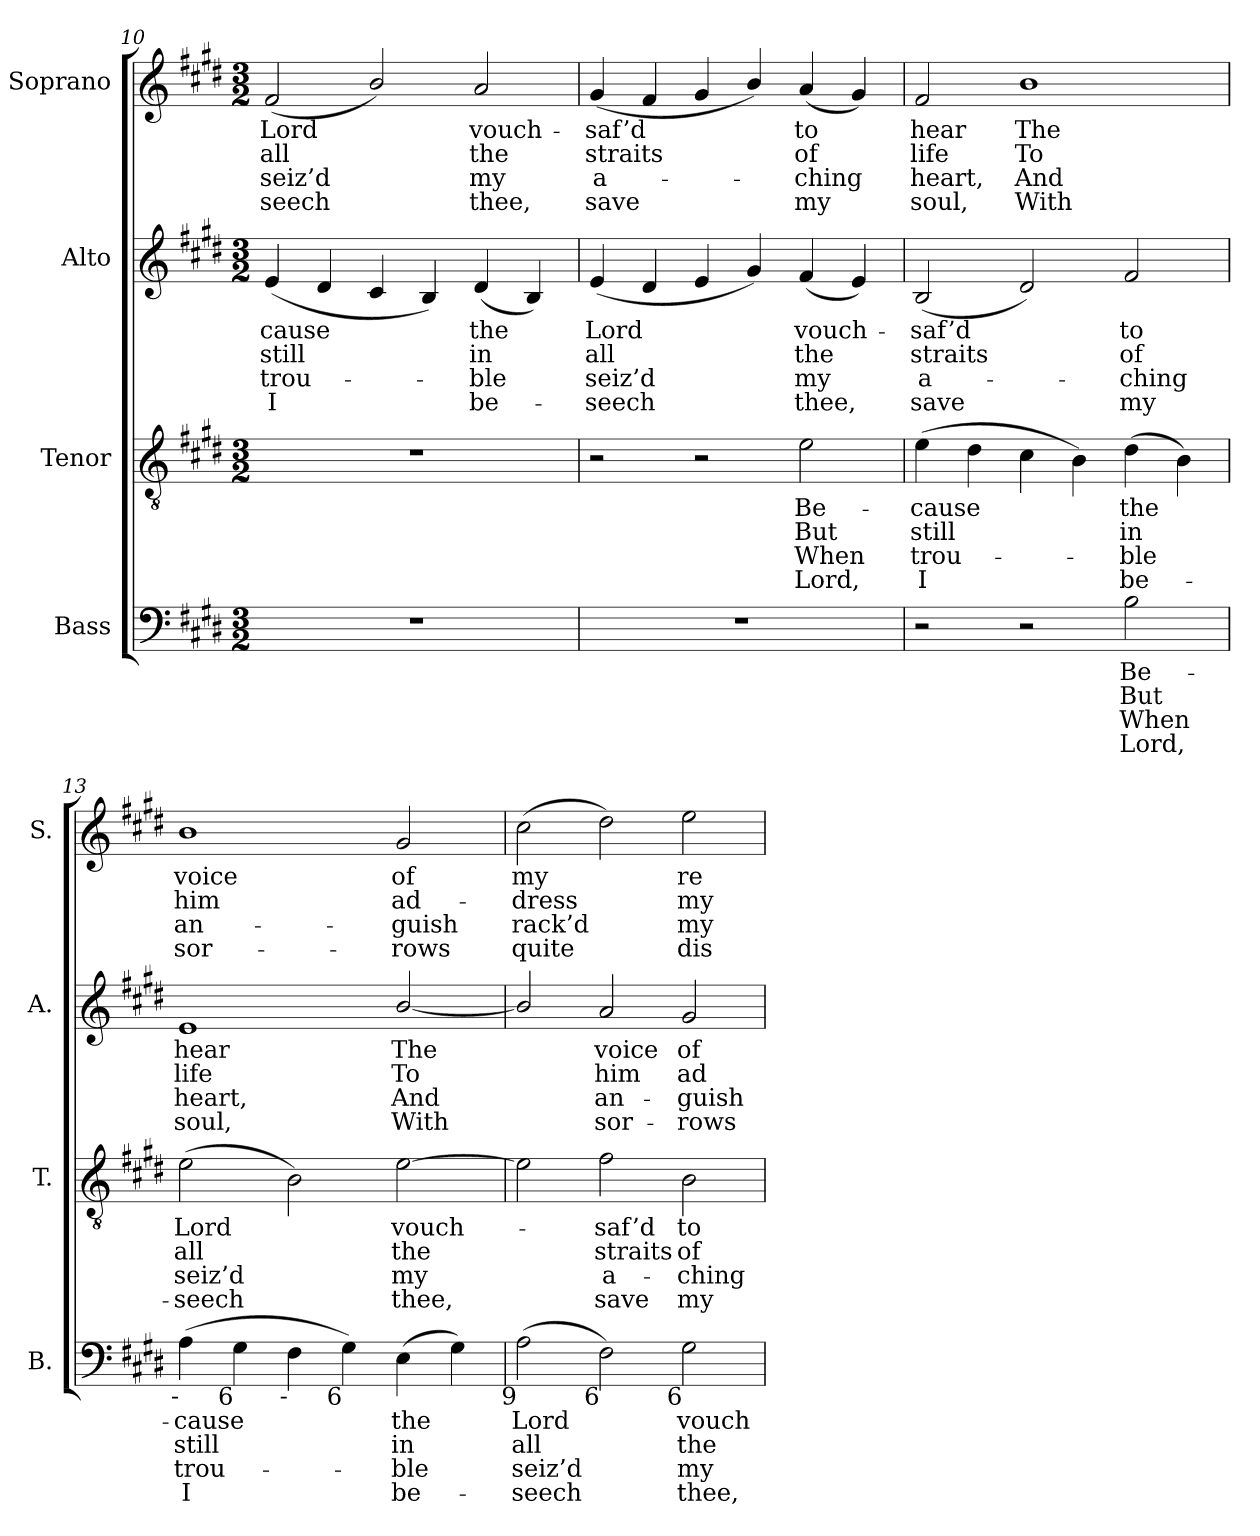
**kern	**text	**text	**text	**text	**kern	**text	**text	**text	**text	**kern	**text	**text	**text	**text	**kern	**text	**text	**text	**text
*part4	*part4	*part4	*part4	*part4	*part3	*part3	*part3	*part3	*part3	*part2	*part2	*part2	*part2	*part2	*part1	*part1	*part1	*part1	*part1
*staff4	*staff4	*staff4	*staff4	*staff4	*staff3	*staff3	*staff3	*staff3	*staff3	*staff2	*staff2	*staff2	*staff2	*staff2	*staff1	*staff1	*staff1	*staff1	*staff1
*I"Bass	*	*	*	*	*I"Tenor	*	*	*	*	*I"Alto	*	*	*	*	*I"Soprano	*	*	*	*
*I'B.	*	*	*	*	*I'T.	*	*	*	*	*I'A.	*	*	*	*	*I'S.	*	*	*	*
*clefF4	*	*	*	*	*clefGv2	*	*	*	*	*clefG2	*	*	*	*	*clefG2	*	*	*	*
*	*	*	*	*	*ITrd7c12	*	*	*	*	*	*	*	*	*	*	*	*	*	*
*k[f#c#g#d#]	*	*	*	*	*k[f#c#g#d#]	*	*	*	*	*k[f#c#g#d#]	*	*	*	*	*k[f#c#g#d#]	*	*	*	*
*E:	*	*	*	*	*E:	*	*	*	*	*E:	*	*	*	*	*E:	*	*	*	*
*M3/2	*	*	*	*	*M3/2	*	*	*	*	*M3/2	*	*	*	*	*M3/2	*	*	*	*
=10	=10	=10	=10	=10	=10	=10	=10	=10	=10	=10	=10	=10	=10	=10	=10	=10	=10	=10	=10
!LO:N:vis=1	!	!	!	!	!LO:N:vis=1	!	!	!	!	!	!	!	!	!	!	!	!	!	!
!	!	!	!	!	!	!	!	!	!	!	!LO:LY:b:color=#000000	!LO:LY:b:color=#000000	!LO:LY:b:color=#000000	!LO:LY:b:color=#000000	!	!	!	!	!
!	!	!	!	!	!	!	!	!	!	!	!	!	!	!	!	!LO:LY:b:color=#000000	!LO:LY:b:color=#000000	!LO:LY:b:color=#000000	!LO:LY:b:color=#000000
1.r	.	.	.	.	1.r	.	.	.	.	(4ei/	-cause	still	trou-	-I	(2f#i/	Lord	all	-seiz’d	seech
.	.	.	.	.	.	.	.	.	.	4d#i/	.	.	.	.	.	.	.	.	.
.	.	.	.	.	.	.	.	.	.	4c#i/	.	.	.	.	2bi/)	.	.	.	.
.	.	.	.	.	.	.	.	.	.	4Bi/)	.	.	.	.	.	.	.	.	.
!	!	!	!	!	!	!	!	!	!	!	!LO:LY:b:color=#000000	!LO:LY:b:color=#000000	!LO:LY:b:color=#000000	!LO:LY:b:color=#000000	!	!	!	!	!
!	!	!	!	!	!	!	!	!	!	!	!	!	!	!	!	!LO:LY:b:color=#000000	!LO:LY:b:color=#000000	!LO:LY:b:color=#000000	!LO:LY:b:color=#000000
.	.	.	.	.	.	.	.	.	.	(4d#i/	the	in	ble	be-	2ai/	vouch-	the	my	thee,
.	.	.	.	.	.	.	.	.	.	4Bi/)	.	.	.	.	.	.	.	.	.
!!LO:PB:g=z
=11	=11	=11	=11	=11	=11	=11	=11	=11	=11	=11	=11	=11	=11	=11	=11	=11	=11	=11	=11
!LO:N:vis=1	!	!	!	!	!	!	!	!	!	!	!	!	!	!	!	!	!	!	!
!	!	!	!	!	!	!	!	!	!	!	!LO:LY:b:color=#000000	!LO:LY:b:color=#000000	!LO:LY:b:color=#000000	!LO:LY:b:color=#000000	!	!	!	!	!
!	!	!	!	!	!	!	!	!	!	!	!	!	!	!	!	!LO:LY:b:color=#000000	!LO:LY:b:color=#000000	!LO:LY:b:color=#000000	!LO:LY:b:color=#000000
1.r	.	.	.	.	2r	.	.	.	.	(4ei/	Lord	all	-seiz’d	seech	(4g#i/	-saf’d	straits	a-	-save
.	.	.	.	.	.	.	.	.	.	4d#i/	.	.	.	.	4f#i/	.	.	.	.
.	.	.	.	.	2r	.	.	.	.	4ei/	.	.	.	.	4g#i/	.	.	.	.
.	.	.	.	.	.	.	.	.	.	4g#i/)	.	.	.	.	4bi/)	.	.	.	.
!	!	!	!	!	!	!LO:LY:b:color=#000000	!LO:LY:b:color=#000000	!LO:LY:b:color=#000000	!LO:LY:b:color=#000000	!	!	!	!	!	!	!	!	!	!
!	!	!	!	!	!	!	!	!	!	!	!LO:LY:b:color=#000000	!LO:LY:b:color=#000000	!LO:LY:b:color=#000000	!LO:LY:b:color=#000000	!	!	!	!	!
!	!	!	!	!	!	!	!	!	!	!	!	!	!	!	!	!LO:LY:b:color=#000000	!LO:LY:b:color=#000000	!LO:LY:b:color=#000000	!LO:LY:b:color=#000000
.	.	.	.	.	2Ei\	Be-	But	When	Lord,	(4f#i/	vouch-	the	my	thee,	(4ai/	to	of	ching	my
.	.	.	.	.	.	.	.	.	.	4ei/)	.	.	.	.	4g#i/)	.	.	.	.
=12	=12	=12	=12	=12	=12	=12	=12	=12	=12	=12	=12	=12	=12	=12	=12	=12	=12	=12	=12
!	!	!	!	!	!	!LO:LY:b:color=#000000	!LO:LY:b:color=#000000	!LO:LY:b:color=#000000	!LO:LY:b:color=#000000	!	!	!	!	!	!	!	!	!	!
!	!	!	!	!	!	!	!	!	!	!	!LO:LY:b:color=#000000	!LO:LY:b:color=#000000	!LO:LY:b:color=#000000	!LO:LY:b:color=#000000	!	!	!	!	!
!	!	!	!	!	!	!	!	!	!	!	!	!	!	!	!	!LO:LY:b:color=#000000	!LO:LY:b:color=#000000	!LO:LY:b:color=#000000	!LO:LY:b:color=#000000
2r	.	.	.	.	(4Ei\	-cause	still	trou-	-I	(2Bi/	-saf’d	straits	a-	-save	2f#i/	hear	life	heart,	soul,
.	.	.	.	.	4D#i\	.	.	.	.	.	.	.	.	.	.	.	.	.	.
!	!	!	!	!	!	!	!	!	!	!	!	!	!	!	!	!LO:LY:b:color=#000000	!LO:LY:b:color=#000000	!LO:LY:b:color=#000000	!LO:LY:b:color=#000000
2r	.	.	.	.	4C#i\	.	.	.	.	2d#i/)	.	.	.	.	1bi	The	To	And	With
.	.	.	.	.	4BBi\)	.	.	.	.	.	.	.	.	.	.	.	.	.	.
!	!LO:LY:b:color=#000000	!LO:LY:b:color=#000000	!LO:LY:b:color=#000000	!LO:LY:b:color=#000000	!	!	!	!	!	!	!	!	!	!	!	!	!	!	!
!	!	!	!	!	!	!LO:LY:b:color=#000000	!LO:LY:b:color=#000000	!LO:LY:b:color=#000000	!LO:LY:b:color=#000000	!	!	!	!	!	!	!	!	!	!
!	!	!	!	!	!	!	!	!	!	!	!LO:LY:b:color=#000000	!LO:LY:b:color=#000000	!LO:LY:b:color=#000000	!LO:LY:b:color=#000000	!	!	!	!	!
2Bi\	Be-	But	When	Lord,	(4D#i\	the	in	ble	be-	2f#i/	to	of	ching	my	.	.	.	.	.
.	.	.	.	.	4BBi\)	.	.	.	.	.	.	.	.	.	.	.	.	.	.
=13	=13	=13	=13	=13	=13	=13	=13	=13	=13	=13	=13	=13	=13	=13	=13	=13	=13	=13	=13
!	!LO:LY:b:color=#000000	!LO:LY:b:color=#000000	!LO:LY:b:color=#000000	!LO:LY:b:color=#000000	!	!	!	!	!	!	!	!	!	!	!	!	!	!	!
!	!	!	!	!	!	!LO:LY:b:color=#000000	!LO:LY:b:color=#000000	!LO:LY:b:color=#000000	!LO:LY:b:color=#000000	!	!	!	!	!	!	!	!	!	!
!	!	!	!	!	!	!	!	!	!	!	!LO:LY:b:color=#000000	!LO:LY:b:color=#000000	!LO:LY:b:color=#000000	!LO:LY:b:color=#000000	!	!	!	!	!
!LO:TX:b:rj:t=-	!	!	!	!	!	!	!	!	!	!	!	!	!	!	!	!	!	!	!
!	!	!	!	!	!	!	!	!	!	!	!	!	!	!	!	!LO:LY:b:color=#000000	!LO:LY:b:color=#000000	!LO:LY:b:color=#000000	!LO:LY:b:color=#000000
(4Ai\	-cause	still	trou-	-I	(2Ei\	Lord	all	-seiz’d	seech	1ei	hear	life	heart,	soul,	1bi	voice	him	an-	-sor-
!LO:TX:b:rj:t=6	!	!	!	!	!	!	!	!	!	!	!	!	!	!	!	!	!	!	!
4G#i\	.	.	.	.	.	.	.	.	.	.	.	.	.	.	.	.	.	.	.
!LO:TX:b:rj:t=-	!	!	!	!	!	!	!	!	!	!	!	!	!	!	!	!	!	!	!
4F#i\	.	.	.	.	2BBi\)	.	.	.	.	.	.	.	.	.	.	.	.	.	.
!LO:TX:b:rj:t=6	!	!	!	!	!	!	!	!	!	!	!	!	!	!	!	!	!	!	!
4G#i\)	.	.	.	.	.	.	.	.	.	.	.	.	.	.	.	.	.	.	.
!	!LO:LY:b:color=#000000	!LO:LY:b:color=#000000	!LO:LY:b:color=#000000	!LO:LY:b:color=#000000	!	!	!	!	!	!	!	!	!	!	!	!	!	!	!
!	!	!	!	!	!	!LO:LY:b:color=#000000	!LO:LY:b:color=#000000	!LO:LY:b:color=#000000	!LO:LY:b:color=#000000	!	!	!	!	!	!	!	!	!	!
!	!	!	!	!	!	!	!	!	!	!	!LO:LY:b:color=#000000	!LO:LY:b:color=#000000	!LO:LY:b:color=#000000	!LO:LY:b:color=#000000	!	!	!	!	!
!	!	!	!	!	!	!	!	!	!	!	!	!	!	!	!	!LO:LY:b:color=#000000	!LO:LY:b:color=#000000	!LO:LY:b:color=#000000	!LO:LY:b:color=#000000
(4Ei\	the	in	ble	be-	[2Ei\	vouch-	the	my	thee,	[2bi/	The	To	And	With	2g#i/	of	ad-	-guish	rows
4G#i\)	.	.	.	.	.	.	.	.	.	.	.	.	.	.	.	.	.	.	.
=14	=14	=14	=14	=14	=14	=14	=14	=14	=14	=14	=14	=14	=14	=14	=14	=14	=14	=14	=14
!	!LO:LY:b:color=#000000	!LO:LY:b:color=#000000	!LO:LY:b:color=#000000	!LO:LY:b:color=#000000	!	!	!	!	!	!	!	!	!	!	!	!	!	!	!
!LO:TX:b:rj:t=9	!	!	!	!	!	!	!	!	!	!	!	!	!	!	!	!	!	!	!
!	!	!	!	!	!	!	!	!	!	!	!	!	!	!	!	!LO:LY:b:color=#000000	!LO:LY:b:color=#000000	!LO:LY:b:color=#000000	!LO:LY:b:color=#000000
(2Ai\	Lord	all	-seiz’d	seech	2Ei\]	.	.	.	.	2bi/]	.	.	.	.	(2cc#i\	my	-dress	rack’d	quite
!	!	!	!	!	!	!LO:LY:b:color=#000000	!LO:LY:b:color=#000000	!LO:LY:b:color=#000000	!LO:LY:b:color=#000000	!	!	!	!	!	!	!	!	!	!
!LO:TX:b:rj:t=6	!	!	!	!	!	!	!	!	!	!	!	!	!	!	!	!	!	!	!
!	!	!	!	!	!	!	!	!	!	!	!LO:LY:b:color=#000000	!LO:LY:b:color=#000000	!LO:LY:b:color=#000000	!LO:LY:b:color=#000000	!	!	!	!	!
2F#i\)	.	.	.	.	2F#i\	-saf’d	straits	a-	-save	2ai/	voice	him	an-	-sor-	2dd#i\)	.	.	.	.
!	!LO:LY:b:color=#000000	!LO:LY:b:color=#000000	!LO:LY:b:color=#000000	!LO:LY:b:color=#000000	!	!	!	!	!	!	!	!	!	!	!	!	!	!	!
!	!	!	!	!	!	!LO:LY:b:color=#000000	!LO:LY:b:color=#000000	!LO:LY:b:color=#000000	!LO:LY:b:color=#000000	!	!	!	!	!	!	!	!	!	!
!	!	!	!	!	!	!	!	!	!	!	!LO:LY:b:color=#000000	!LO:LY:b:color=#000000	!LO:LY:b:color=#000000	!LO:LY:b:color=#000000	!	!	!	!	!
!LO:TX:b:rj:t=6	!	!	!	!	!	!	!	!	!	!	!	!	!	!	!	!	!	!	!
!	!	!	!	!	!	!	!	!	!	!	!	!	!	!	!	!LO:LY:b:color=#000000	!LO:LY:b:color=#000000	!LO:LY:b:color=#000000	!LO:LY:b:color=#000000
2G#i\	vouch-	the	my	thee,	2BBi\	to	of	ching	my	2g#i/	of	ad-	-guish	rows	2eei\	re-	my	my	dis-
=	=	=	=	=	=	=	=	=	=	=	=	=	=	=	=	=	=	=	=
*-	*-	*-	*-	*-	*-	*-	*-	*-	*-	*-	*-	*-	*-	*-	*-	*-	*-	*-	*-
